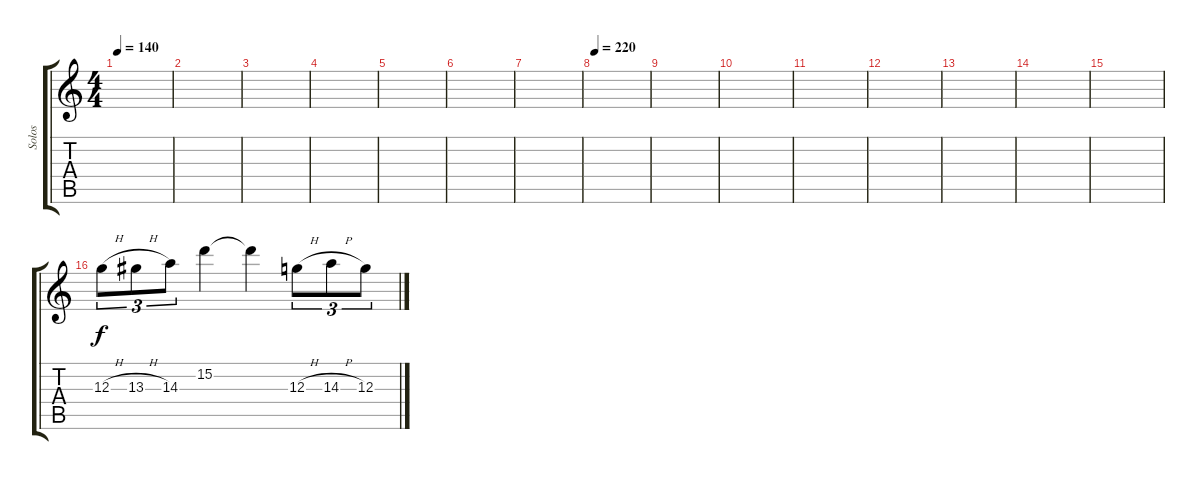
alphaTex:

\track ("Solos" "Solos") {instrument overdrivenguitar}
\staff {score tabs}
\tuning (E4 B3 G3 D3 A2 E2) {hide}
\ts (4 4)
\tempo 140
\clef g2
\ks c
|
|
|
|
|
|
|
\tempo 220
|
|
|
|
|
|
|
|
12.3{h}.8{tu (3 2)} 13.3{h}.8{tu (3 2)} 14.3.8{tu (3 2)} 15.2.4 15.2{t}.4 12.3{h}.8{tu (3 2)} 14.3{h}.8{tu (3 2)} 12.3{ss}.8{tu (3 2)}
